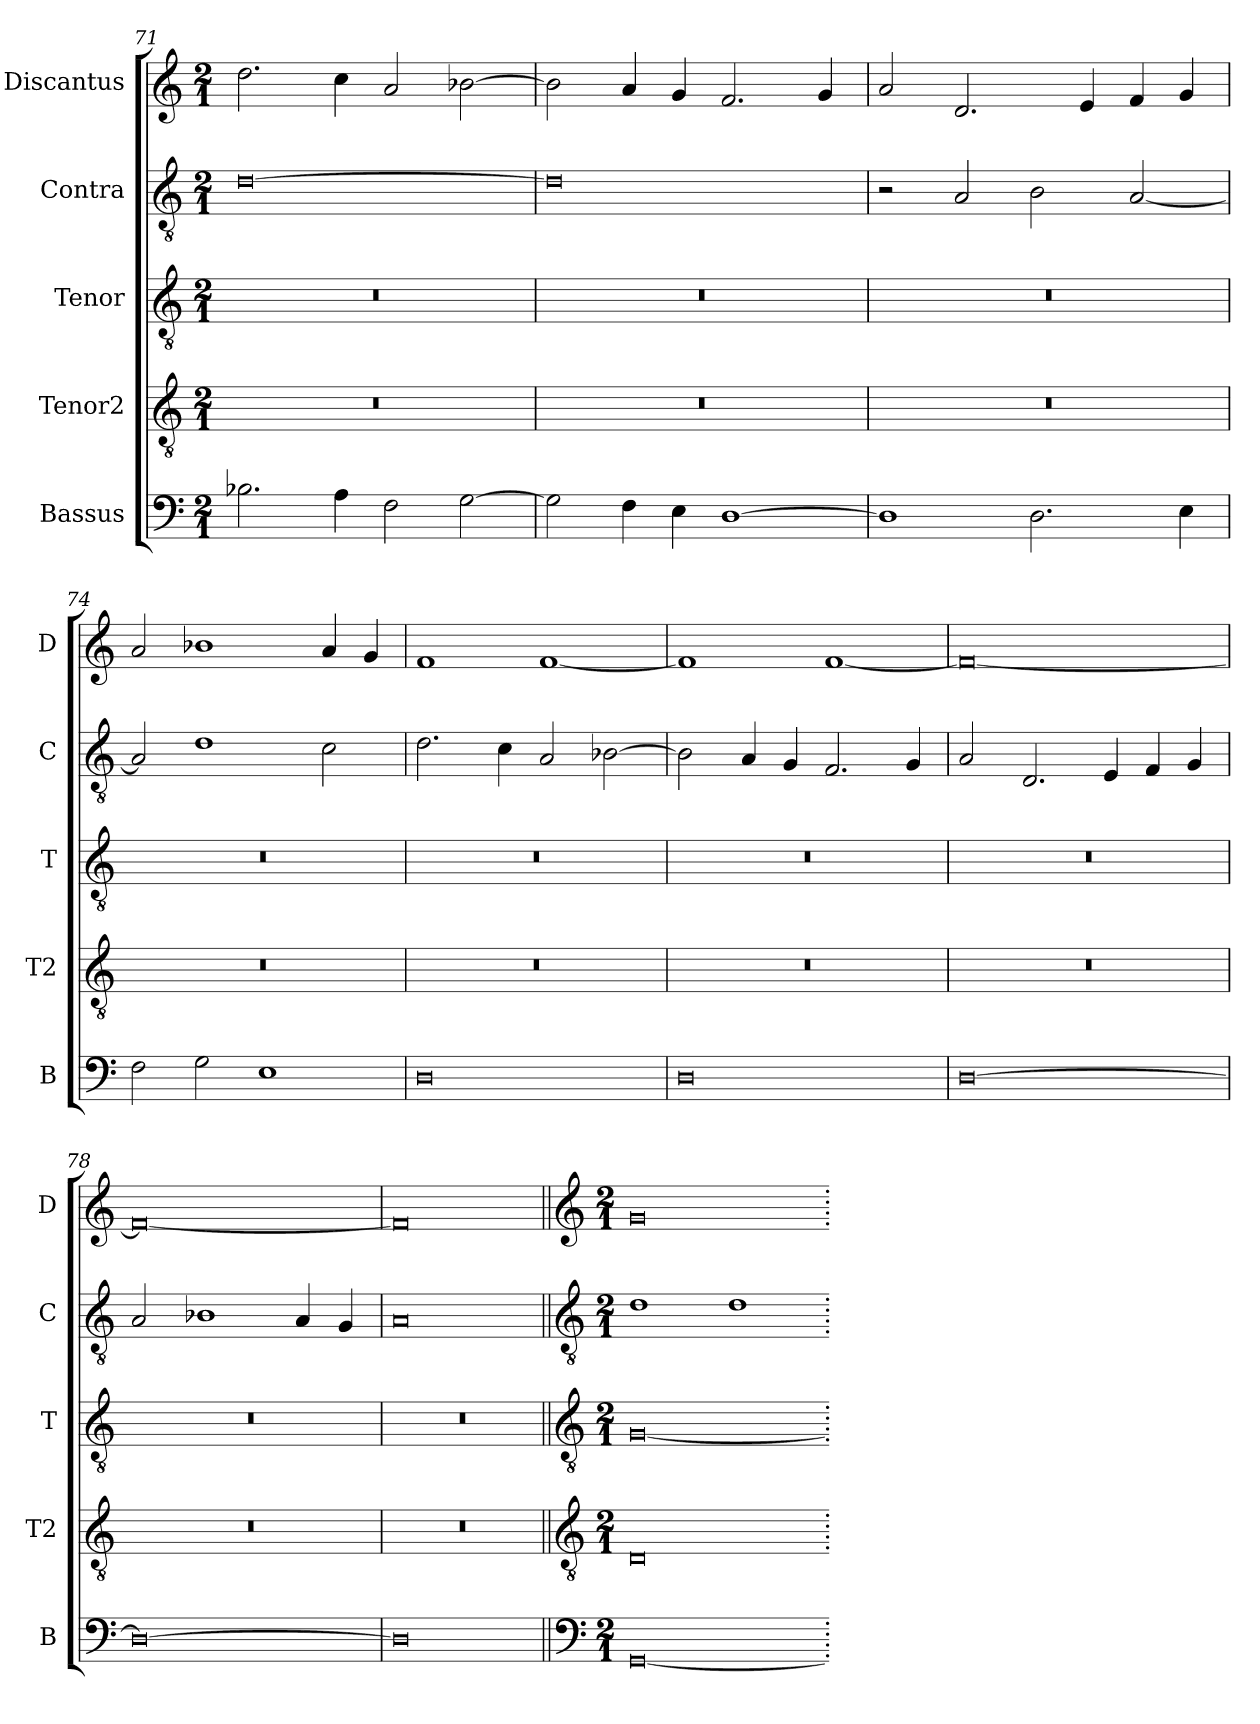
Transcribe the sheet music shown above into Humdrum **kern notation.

**kern	**kern	**kern	**kern	**kern
*part5	*part4	*part3	*part2	*part1
*staff5	*staff4	*staff3	*staff2	*staff1
*I"Bassus	*I"Tenor2	*I"Tenor	*I"Contra	*I"Discantus
*I'B	*I'T2	*I'T	*I'C	*I'D
*clefF4	*clefGv2	*clefGv2	*clefGv2	*clefG2
*k[]	*k[]	*k[]	*k[]	*k[]
*M2/1	*M2/1	*M2/1	*M2/1	*M2/1
=71	=71	=71	=71	=71
2.B-X\	0r	0r	[0d	2.dd\
4A\	.	.	.	4cc\
2F\	.	.	.	2a/
[2G\	.	.	.	[2b-X\
=72	=72	=72	=72	=72
2G\]	0r	0r	0d]	2b-\]
4F\	.	.	.	4a/
4E\	.	.	.	4g/
[1D	.	.	.	2.f/
.	.	.	.	4g/
=73	=73	=73	=73	=73
1D]	0r	0r	2r	2a/
.	.	.	2A/	2.d/
2.D\	.	.	2B\	.
.	.	.	.	4e/
.	.	.	[2A/	4f/
4E\	.	.	.	4g/
=74	=74	=74	=74	=74
2F\	0r	0r	2A/]	2a/
2G\	.	.	1d	1b-X
1E	.	.	.	.
.	.	.	2c\	4a/
.	.	.	.	4g/
=75	=75	=75	=75	=75
0D	0r	0r	2.d\	1f
.	.	.	4c\	.
.	.	.	2A/	[1f
.	.	.	[2B-X\	.
=76	=76	=76	=76	=76
0D	0r	0r	2B-\]	1f]
.	.	.	4A/	.
.	.	.	4G/	.
.	.	.	2.F/	[1f
.	.	.	4G/	.
=77	=77	=77	=77	=77
[0D	0r	0r	2A/	0f_
.	.	.	2.D/	.
.	.	.	4E/	.
.	.	.	4F/	.
.	.	.	4G/	.
=78	=78	=78	=78	=78
0D_	0r	0r	2A/	0f_
.	.	.	1B-X	.
.	.	.	4A/	.
.	.	.	4G/	.
=79	=79	=79	=79	=79
0D]	0r	0r	0A	0f]
!!LO:LB:g=z
=80||	=80||	=80||	=80||	=80||
*clefF4	*clefGv2	*clefGv2	*clefGv2	*clefG2
*k[]	*k[]	*k[]	*k[]	*k[]
*M2/1	*M2/1	*M2/1	*M2/1	*M2/1
[0GG	0D	[0G	1d	0g
.	.	.	1d	.
=.	=.	=.	=.	=.
*-	*-	*-	*-	*-
